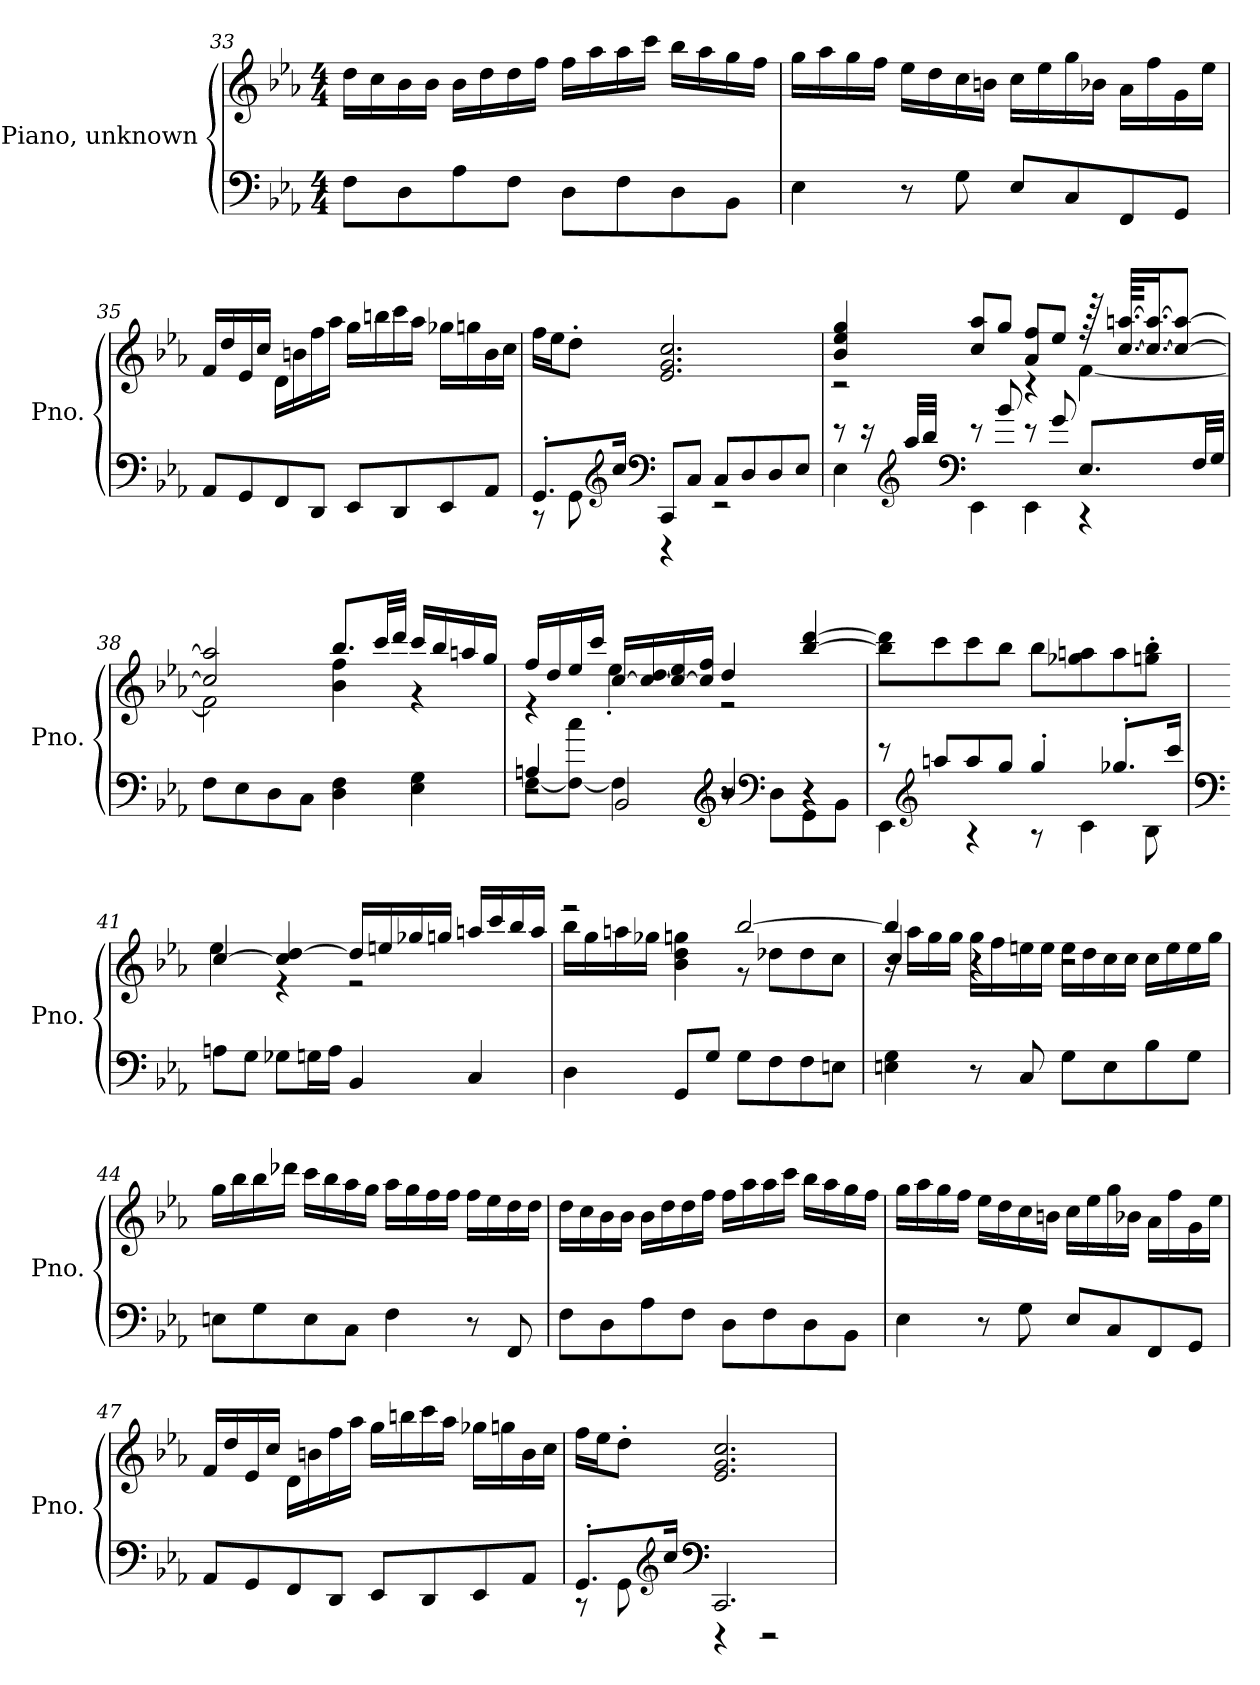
**kern	**kern
*part1	*part1
*staff2	*staff1
*I"Piano, unknown	*
*I'Pno.	*
!!LO:LB:g=z
*clefF4	*clefG2
*k[b-e-a-]	*k[b-e-a-]
*M4/4	*M4/4
=33	=33
8F\L	16dd\LL
.	16cc\
8D\	16b-\
.	16b-\JJ
8A-\	16b-\LL
.	16dd\
8F\J	16dd\
.	16ff\JJ
8D\L	16ff\LL
.	16aa-\
8F\	16aa-\
.	16ccc\JJ
8D\	16bb-\LL
.	16aa-\
8BB-\J	16gg\
.	16ff\JJ
=34	=34
4E-\	16gg\LL
.	16aa-\
.	16gg\
.	16ff\JJ
8r	16ee-\LL
.	16dd\
8G\	16cc\
.	16bn\JJ
8E-/L	16cc\LL
.	16ee-\
8C/	16gg\
.	16b-X\JJ
8FF/	16a-\LL
.	16ff\
8GG/J	16g\
.	16ee-\JJ
!!LO:LB:g=z
=35	=35
8AA-/L	16f/LL
.	16dd/
8GG/	16e-/
.	16cc/JJ
8FF/	16d\LL
.	16bn\
8DD/J	16ff\
.	16aa-\JJ
8EE-/L	16gg\LL
.	16bbn\
8DD/	16ccc\
.	16aa-\JJ
8EE-/	16gg-X\LL
.	16ggn\
8AA-/J	16b\
.	16cc\JJ
=36	=36
*^	*
8.GG'/L	8r	16ff\LL
.	.	16ee-\J
.	8GG\	8dd'\J
*clefG2	*	*
16cc/Jk	.	.
*clefF4	*	*
8CC/L	4r	2.e-/ 2.g/ 2.cc/
8C/J	.	.
8C/L	2r	.
8D/	.	.
8D/	.	.
8E-/J	.	.
!!LO:PB:g=z
=37	=37	=37
*	*	*^
8r	4E-\	4b-/ 4ee-/ 4gg/	2r
16r	.	.	.
*clefG2	*	*	*
32aa-/LLL	.	.	.
32bb-/JJJ	.	.	.
*clefF4	*	*	*
8r	4EE-\	8cc/ 8aa-/L	.
8b-/	.	8gg/J	.
8r	4EE-\	8a-/ 8ff/L	4r
8g/	.	8ee-/J	.
8.E-/L	4r	128r	[4f\
.	.	[64.cc/ [64.aan/KKLL	.
.	.	16.cc/_ 16.aa/_J	.
.	.	8cc/_ 8aa/_J	.
32F/LL	.	.	.
32G/JJJ	.	.	.
*v	*v	*	*
=38	=38	=38
8F\L	2cc/] 2aa/]	2f\]
8E-\	.	.
8D\	.	.
8C\J	.	.
4D\ 4F\	8.bb-/L	4b-\ 4ff\
.	32ccc/LL	.
.	32ddd/JJJ	.
4E-\ 4G\	16ccc/LL	4r
.	16bb-/	.
.	16aan/	.
.	16gg/JJ	.
!!LO:LB:g=z	!!
=39	=39	=39
*^	*	*
*	*^	*	*
2r	[8F\L	4An/	16ff/LL	4r
.	.	.	16dd/	.
.	8F\_ 8cc\J	.	16ee-/	.
.	.	.	16ccc/JJ	.
.	4F\]	2BB-/	[16cc/LL	4ee-'\
.	.	.	16cc/_ 16dd/	.
.	.	.	16cc/_ 16ee-/	.
.	.	.	16cc/] 16ff/JJ	.
*clefG2	*	*	*	*
4b-/	8r	.	4dd/	2r
*clefF4	*	*	*	*
.	8D\L	.	.	.
4r	8GG\	4r	[4bb-/ [4ddd/	.
.	8BB-\J	.	.	.
*	*v	*v	*	*
*	*	*v	*v
=40	=40	=40
8r	4EE-\	8bb-\] 8ddd\]L
*clefG2	*	*
8aan/L	.	8ccc\
8aa/	4r	8ccc\
8gg/J	.	8bb-\J
4gg'/	8r	8bb-\L
.	4c\	8gg-X\ 8aan\
8.gg-X'/L	.	8aa\
.	8B-\	8ggn\' 8bb-\'J
16ccc/Jk	.	.
*v	*v	*
!!LO:LB:g=z
=41	=41
*clefF4	*
*	*^
8An\L	[4cc/	4ee-\
8G\J	.	.
8G-X\L	4cc/] [4dd/	4r
16Gn\L	.	.
16A\JJ	.	.
4BB-/	16dd/LL]	2r
.	16een/	.
.	16gg-X/	.
.	16ggn/JJ	.
4C/	16aan/LL	.
.	16ccc/	.
.	16bb-/	.
.	16aa/JJ	.
=42	=42	=42
4D\	2r	16bb-\LL
.	.	16gg\
.	.	16aan\
.	.	16gg-X\JJ
8GG/L	.	4b-\ 4dd\ 4ggn\
8G/J	.	.
8G\L	[2bb-/	8r
8F\	.	8dd-X\L
8F\	.	8dd-\
8En\J	.	8cc\J
!!LO:LB:g=z
=43	=43	=43
*	*	*^
4En\ 4G\	4bb-/]	16r	4cc/
.	.	16aa-\LL	.
.	.	16gg\	.
.	.	16gg\JJ	.
8r	4r	16gg\LL	4r
.	.	16ff\	.
8C/	.	16een\	.
.	.	16ee\JJ	.
8G\L	2r	16ee\LL	2r
.	.	16dd\	.
8E\	.	16cc\	.
.	.	16cc\JJ	.
8B-\	.	16cc\LL	.
.	.	16ee\	.
8G\J	.	16ee\	.
.	.	16gg\JJ	.
*	*v	*v	*v
=44	=44
8En\L	16gg\LL
.	16bb-\
8G\	16bb-\
.	16ddd-X\JJ
8E\	16ccc\LL
.	16bb-\
8C\J	16aa-\
.	16gg\JJ
4F\	16aa-\LL
.	16gg\
.	16ff\
.	16ff\JJ
8r	16ff\LL
.	16ee-\
8FF/	16dd\
.	16dd\JJ
!!LO:LB:g=z
=45	=45
8F\L	16dd\LL
.	16cc\
8D\	16b-\
.	16b-\JJ
8A-\	16b-\LL
.	16dd\
8F\J	16dd\
.	16ff\JJ
8D\L	16ff\LL
.	16aa-\
8F\	16aa-\
.	16ccc\JJ
8D\	16bb-\LL
.	16aa-\
8BB-\J	16gg\
.	16ff\JJ
=46	=46
4E-\	16gg\LL
.	16aa-\
.	16gg\
.	16ff\JJ
8r	16ee-\LL
.	16dd\
8G\	16cc\
.	16bn\JJ
8E-/L	16cc\LL
.	16ee-\
8C/	16gg\
.	16b-X\JJ
8FF/	16a-\LL
.	16ff\
8GG/J	16g\
.	16ee-\JJ
!!LO:LB:g=z
=47	=47
8AA-/L	16f/LL
.	16dd/
8GG/	16e-/
.	16cc/JJ
8FF/	16d\LL
.	16bn\
8DD/J	16ff\
.	16aa-\JJ
8EE-/L	16gg\LL
.	16bbn\
8DD/	16ccc\
.	16aa-\JJ
8EE-/	16gg-X\LL
.	16ggn\
8AA-/J	16b\
.	16cc\JJ
=48	=48
*^	*
8.GG'/L	8r	16ff\LL
.	.	16ee-\J
.	8GG\	8dd'\J
*clefG2	*	*
16cc/Jk	.	.
*clefF4	*	*
2.CC/	4r	2.e-/ 2.g/ 2.cc/
.	2r	.
*v	*v	*
=	=
*-	*-
